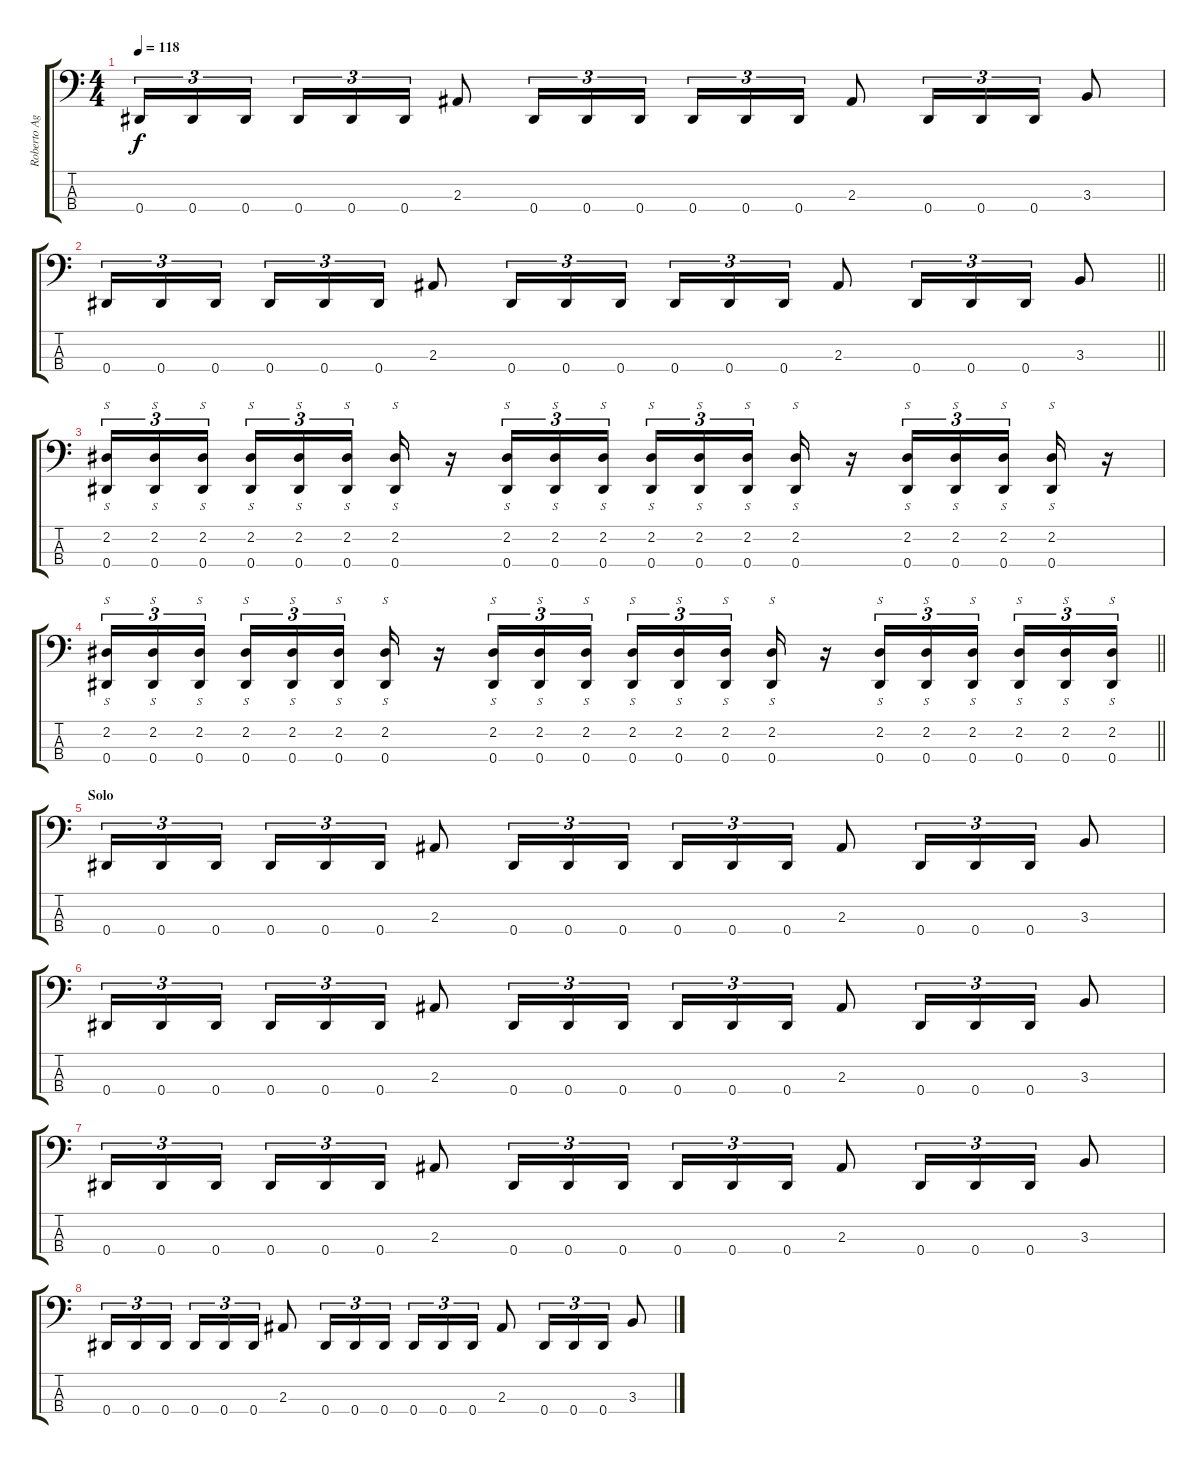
\track ("Roberto Agustin Miguel Santiago Samuel T" "Roberto Ag") {instrument electricbassfinger}
\staff {score tabs}
\tuning (Gb2 Db2 Ab1 Eb1) {hide}
\ts (4 4)
\tempo 118
\clef f4
\ks c
0.4.16{tu (3 2) dy f} 0.4.16{tu (3 2)} 0.4.16{tu (3 2) beam splitsecondary} 0.4.16{tu (3 2)} 0.4.16{tu (3 2)} 0.4.16{tu (3 2)} 2.3.8 0.4.16{tu (3 2)} 0.4.16{tu (3 2)} 0.4.16{tu (3 2)} 0.4.16{tu (3 2)} 0.4.16{tu (3 2)} 0.4.16{tu (3 2)} 2.3.8 0.4.16{tu (3 2)} 0.4.16{tu (3 2)} 0.4.16{tu (3 2)} 3.3.8 |
\barLineRight lightlight
0.4.16{tu (3 2)} 0.4.16{tu (3 2)} 0.4.16{tu (3 2) beam splitsecondary} 0.4.16{tu (3 2)} 0.4.16{tu (3 2)} 0.4.16{tu (3 2)} 2.3.8 0.4.16{tu (3 2)} 0.4.16{tu (3 2)} 0.4.16{tu (3 2)} 0.4.16{tu (3 2)} 0.4.16{tu (3 2)} 0.4.16{tu (3 2)} 2.3.8 0.4.16{tu (3 2)} 0.4.16{tu (3 2)} 0.4.16{tu (3 2)} 3.3.8 |
(2.2 0.4).16{s tu (3 2)} (2.2 0.4).16{s tu (3 2)} (2.2 0.4).16{s tu (3 2) beam splitsecondary} (2.2 0.4).16{s tu (3 2)} (2.2 0.4).16{s tu (3 2)} (2.2 0.4).16{s tu (3 2)} (2.2 0.4).16{s} r.16 (2.2 0.4).16{s tu (3 2)} (2.2 0.4).16{s tu (3 2)} (2.2 0.4).16{s tu (3 2)} (2.2 0.4).16{s tu (3 2)} (2.2 0.4).16{s tu (3 2)} (2.2 0.4).16{s tu (3 2) beam splitsecondary} (2.2 0.4).16{s} r.16 (2.2 0.4).16{s tu (3 2)} (2.2 0.4).16{s tu (3 2)} (2.2 0.4).16{s tu (3 2) beam splitsecondary} (2.2 0.4).16{s} r.16 |
\barLineRight lightlight
(2.2 0.4).16{s tu (3 2)} (2.2 0.4).16{s tu (3 2)} (2.2 0.4).16{s tu (3 2) beam splitsecondary} (2.2 0.4).16{s tu (3 2)} (2.2 0.4).16{s tu (3 2)} (2.2 0.4).16{s tu (3 2)} (2.2 0.4).16{s} r.16 (2.2 0.4).16{s tu (3 2)} (2.2 0.4).16{s tu (3 2)} (2.2 0.4).16{s tu (3 2)} (2.2 0.4).16{s tu (3 2)} (2.2 0.4).16{s tu (3 2)} (2.2 0.4).16{s tu (3 2) beam splitsecondary} (2.2 0.4).16{s} r.16 (2.2 0.4).16{s tu (3 2)} (2.2 0.4).16{s tu (3 2)} (2.2 0.4).16{s tu (3 2) beam splitsecondary} (2.2 0.4).16{s tu (3 2)} (2.2 0.4).16{s tu (3 2)} (2.2 0.4).16{s tu (3 2)} |
\section ("" "Solo")
0.4.16{tu (3 2)} 0.4.16{tu (3 2)} 0.4.16{tu (3 2) beam splitsecondary} 0.4.16{tu (3 2)} 0.4.16{tu (3 2)} 0.4.16{tu (3 2)} 2.3.8 0.4.16{tu (3 2)} 0.4.16{tu (3 2)} 0.4.16{tu (3 2)} 0.4.16{tu (3 2)} 0.4.16{tu (3 2)} 0.4.16{tu (3 2)} 2.3.8 0.4.16{tu (3 2)} 0.4.16{tu (3 2)} 0.4.16{tu (3 2)} 3.3.8 |
0.4.16{tu (3 2)} 0.4.16{tu (3 2)} 0.4.16{tu (3 2) beam splitsecondary} 0.4.16{tu (3 2)} 0.4.16{tu (3 2)} 0.4.16{tu (3 2)} 2.3.8 0.4.16{tu (3 2)} 0.4.16{tu (3 2)} 0.4.16{tu (3 2)} 0.4.16{tu (3 2)} 0.4.16{tu (3 2)} 0.4.16{tu (3 2)} 2.3.8 0.4.16{tu (3 2)} 0.4.16{tu (3 2)} 0.4.16{tu (3 2)} 3.3.8 |
0.4.16{tu (3 2)} 0.4.16{tu (3 2)} 0.4.16{tu (3 2) beam splitsecondary} 0.4.16{tu (3 2)} 0.4.16{tu (3 2)} 0.4.16{tu (3 2)} 2.3.8 0.4.16{tu (3 2)} 0.4.16{tu (3 2)} 0.4.16{tu (3 2)} 0.4.16{tu (3 2)} 0.4.16{tu (3 2)} 0.4.16{tu (3 2)} 2.3.8 0.4.16{tu (3 2)} 0.4.16{tu (3 2)} 0.4.16{tu (3 2)} 3.3.8 |
0.4.16{tu (3 2)} 0.4.16{tu (3 2)} 0.4.16{tu (3 2) beam splitsecondary} 0.4.16{tu (3 2)} 0.4.16{tu (3 2)} 0.4.16{tu (3 2)} 2.3.8 0.4.16{tu (3 2)} 0.4.16{tu (3 2)} 0.4.16{tu (3 2)} 0.4.16{tu (3 2)} 0.4.16{tu (3 2)} 0.4.16{tu (3 2)} 2.3.8 0.4.16{tu (3 2)} 0.4.16{tu (3 2)} 0.4.16{tu (3 2)} 3.3.8
